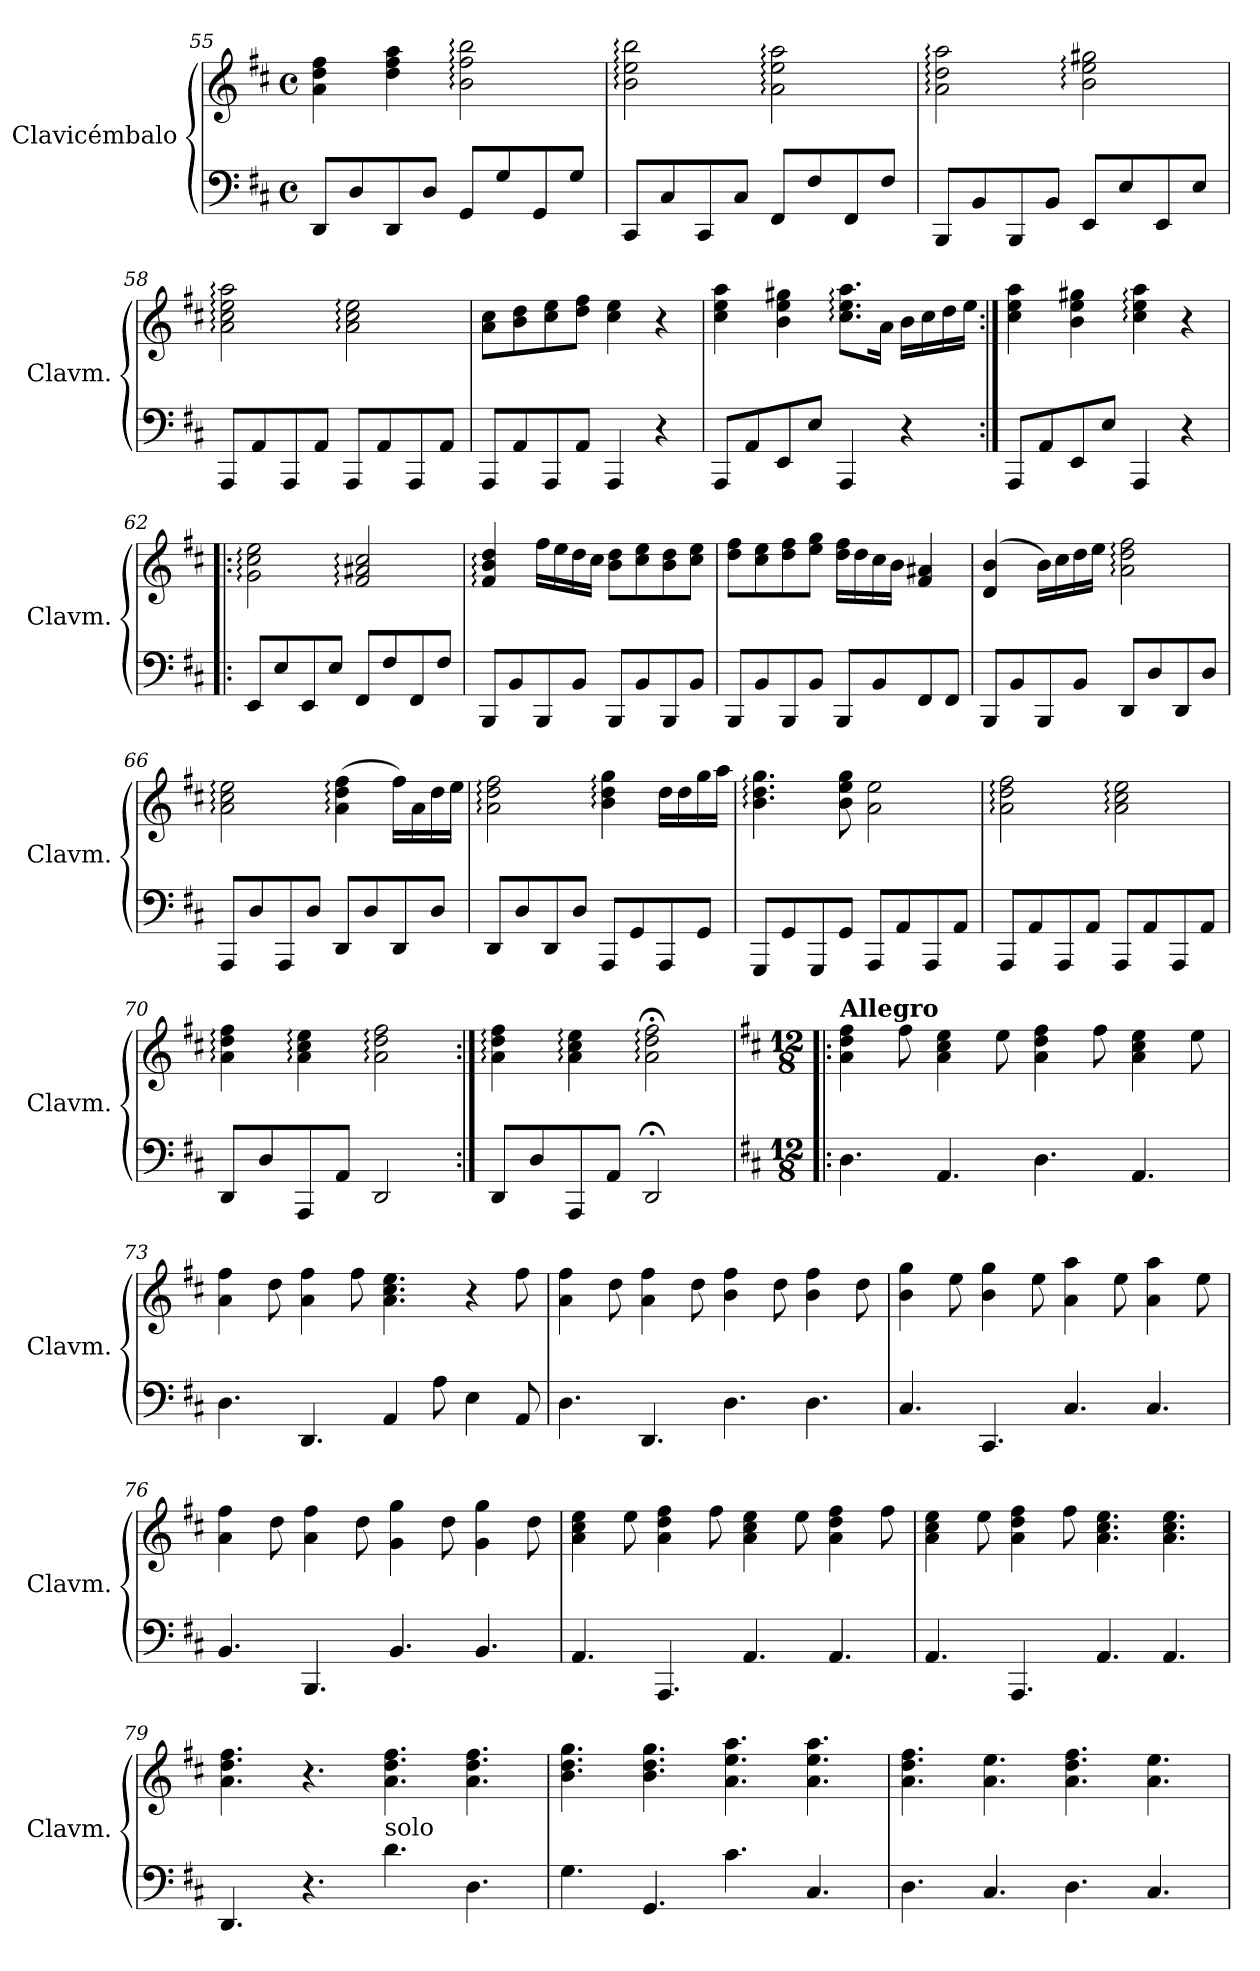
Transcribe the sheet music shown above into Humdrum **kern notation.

**kern	**kern	**dynam
*part1	*part1	*part1
*staff2	*staff1	*staff1/2
*I"Clavicémbalo	*	*
*I'Clavm.	*	*
*clefF4	*clefG2	*
*k[f#c#]	*k[f#c#]	*
*M4/4	*M4/4	*
*met(c)	*met(c)	*
=55	=55	=55
8DD/L	4a\ 4dd\ 4ff#\	.
8D/	.	.
8DD/	4dd\ 4ff#\ 4aa\	.
8D/J	.	.
8GG/L	2b\: 2ff#\: 2bb\:	.
8G/	.	.
8GG/	.	.
8G/J	.	.
=56	=56	=56
8CC#/L	2b\: 2ee\: 2bb\:	.
8C#/	.	.
8CC#/	.	.
8C#/J	.	.
8FF#/L	2a\: 2ee\: 2aa\:	.
8F#/	.	.
8FF#/	.	.
8F#/J	.	.
=57	=57	=57
8BBB/L	2a\: 2dd\: 2aa\:	.
8BB/	.	.
8BBB/	.	.
8BB/J	.	.
8EE/L	2b\: 2ee\: 2gg#X\:	.
8E/	.	.
8EE/	.	.
8E/J	.	.
=58	=58	=58
8AAA/L	2a\: 2cc#\: 2ee\: 2aa\:	.
8AA/	.	.
8AAA/	.	.
8AA/J	.	.
8AAA/L	2a\: 2cc#\: 2ee\:	.
8AA/	.	.
8AAA/	.	.
8AA/J	.	.
!!LO:LB:g=z
=59	=59	=59
8AAA/L	8a\ 8cc#\L	.
8AA/	8b\ 8dd\	.
8AAA/	8cc#\ 8ee\	.
8AA/J	8dd\ 8ff#\J	.
4AAA/	4cc#\ 4ee\	.
4r	4r	.
=60	=60	=60
8AAA/L	4cc#\ 4ee\ 4aa\	.
8AA/	.	.
8EE/	4b\ 4ee\ 4gg#X\	.
8E/J	.	.
4AAA/	8.cc#\: 8.ee\: 8.aa\:L	.
.	16a\Jk	.
4r	16b\LL	.
.	16cc#\	.
.	16dd\	.
.	16ee\JJ	.
=61:|!	=61:|!	=61:|!
8AAA/L	4cc#\ 4ee\ 4aa\	.
8AA/	.	.
8EE/	4b\ 4ee\ 4gg#X\	.
8E/J	.	.
4AAA/	4cc#\: 4ee\: 4aa\:	.
4r	4r	.
=62!|:	=62!|:	=62!|:
8EE/L	2g\: 2cc#\: 2ee\:	.
8E/	.	.
8EE/	.	.
8E/J	.	.
8FF#/L	2f#/: 2a#X/: 2cc#/:	.
8F#/	.	.
8FF#/	.	.
8F#/J	.	.
=63	=63	=63
8BBB/L	4f#/: 4b/: 4dd/:	.
8BB/	.	.
8BBB/	16ff#\LL	.
.	16ee\	.
8BB/J	16dd\	.
.	16cc#\JJ	.
8BBB/L	8b\ 8dd\L	.
8BB/	8cc#\ 8ee\	.
8BBB/	8b\ 8dd\	.
8BB/J	8cc#\ 8ee\J	.
!!LO:LB:g=z
=64	=64	=64
8BBB/L	8dd\ 8ff#\L	.
8BB/	8cc#\ 8ee\	.
8BBB/	8dd\ 8ff#\	.
8BB/J	8ee\ 8gg\J	.
8BBB/L	16dd\ 16ff#\LL	.
.	16dd\	.
8BB/	16cc#\	.
.	16b\JJ	.
8FF#/	4f#/ 4a#X/	.
8FF#/J	.	.
=65	=65	=65
8BBB/L	(4d/ 4b/	.
8BB/	.	.
8BBB/	16b\LL)	.
.	16cc#\	.
8BB/J	16dd\	.
.	16ee\JJ	.
8DD/L	2a\: 2dd\: 2ff#\:	.
8D/	.	.
8DD/	.	.
8D/J	.	.
=66	=66	=66
8AAA/L	2a\: 2cc#\: 2ee\:	.
8D/	.	.
8AAA/	.	.
8D/J	.	.
8DD/L	(4a\: 4dd\: 4ff#\:	.
8D/	.	.
8DD/	16ff#\LL)	.
.	16a\	.
8D/J	16dd\	.
.	16ee\JJ	.
=67	=67	=67
8DD/L	2a\: 2dd\: 2ff#\:	.
8D/	.	.
8DD/	.	.
8D/J	.	.
8AAA/L	4b\: 4dd\: 4gg\:	.
8GG/	.	.
8AAA/	16dd\LL	.
.	16dd\	.
8GG/J	16gg\	.
.	16aa\JJ	.
!!LO:LB:g=z
=68	=68	=68
8GGG/L	4.b\: 4.dd\: 4.gg\:	.
8GG/	.	.
8GGG/	.	.
8GG/J	8b\ 8ee\ 8gg\	.
8AAA/L	2a\ 2ee\	.
8AA/	.	.
8AAA/	.	.
8AA/J	.	.
=69	=69	=69
8AAA/L	2a\: 2dd\: 2ff#\:	.
8AA/	.	.
8AAA/	.	.
8AA/J	.	.
8AAA/L	2a\: 2cc#\: 2ee\:	.
8AA/	.	.
8AAA/	.	.
8AA/J	.	.
=70	=70	=70
8DD/L	4a\: 4dd\: 4ff#\:	.
8D/	.	.
8AAA/	4a\: 4cc#\: 4ee\:	.
8AA/J	.	.
2DD/	2a\: 2dd\: 2ff#\:	.
=71:|!	=71:|!	=71:|!
8DD/L	4a\: 4dd\: 4ff#\:	.
8D/	.	.
8AAA/	4a\: 4cc#\: 4ee\:	.
8AA/J	.	.
2DD;</	2a\;<: 2dd\;<: 2ff#\;<:	.
=72!|:	=72!|:	=72!|:
*k[f#c#]	*k[f#c#]	*
*M12/8	*M12/8	*
*	*MM190	*
!	!LO:TX:a:B:t=Allegro	!
!	!	!LO:DY:b
4.D\	4a\ 4dd\ 4ff#\	other-dynamics
.	8ff#\	.
4.AA/	4a\ 4cc#\ 4ee\	.
.	8ee\	.
4.D\	4a\ 4dd\ 4ff#\	.
.	8ff#\	.
4.AA/	4a\ 4cc#\ 4ee\	.
.	8ee\	.
!!LO:PB:g=z
=73	=73	=73
4.D\	4a\ 4ff#\	.
.	8dd\	.
4.DD/	4a\ 4ff#\	.
.	8ff#\	.
4AA/	4.a\ 4.cc#\ 4.ee\	.
8A\	.	.
4E\	4r	.
8AA/	8ff#\	.
=74	=74	=74
4.D\	4a\ 4ff#\	.
.	8dd\	.
4.DD/	4a\ 4ff#\	.
.	8dd\	.
4.D\	4b\ 4ff#\	.
.	8dd\	.
4.D\	4b\ 4ff#\	.
.	8dd\	.
=75	=75	=75
4.C#/	4b\ 4gg\	.
.	8ee\	.
4.CC#/	4b\ 4gg\	.
.	8ee\	.
4.C#/	4a\ 4aa\	.
.	8ee\	.
4.C#/	4a\ 4aa\	.
.	8ee\	.
=76	=76	=76
4.BB/	4a\ 4ff#\	.
.	8dd\	.
4.BBB/	4a\ 4ff#\	.
.	8dd\	.
4.BB/	4g\ 4gg\	.
.	8dd\	.
4.BB/	4g\ 4gg\	.
.	8dd\	.
=77	=77	=77
4.AA/	4a\ 4cc#\ 4ee\	.
.	8ee\	.
4.AAA/	4a\ 4dd\ 4ff#\	.
.	8ff#\	.
4.AA/	4a\ 4cc#\ 4ee\	.
.	8ee\	.
4.AA/	4a\ 4dd\ 4ff#\	.
.	8ff#\	.
!!LO:LB:g=z
=78	=78	=78
4.AA/	4a\ 4cc#\ 4ee\	.
.	8ee\	.
4.AAA/	4a\ 4dd\ 4ff#\	.
.	8ff#\	.
4.AA/	4.a\ 4.cc#\ 4.ee\	.
4.AA/	4.a\ 4.cc#\ 4.ee\	.
=79	=79	=79
4.DD/	4.a\ 4.dd\ 4.ff#\	.
4.r	4.r	.
!LO:TX:a:t=solo	!	!
4.d\	4.a\ 4.dd\ 4.ff#\	.
4.D\	4.a\ 4.dd\ 4.ff#\	.
=80	=80	=80
4.G\	4.b\ 4.dd\ 4.gg\	.
4.GG/	4.b\ 4.dd\ 4.gg\	.
4.c#\	4.a\ 4.ee\ 4.aa\	.
4.C#/	4.a\ 4.ee\ 4.aa\	.
=81	=81	=81
4.D\	4.a\ 4.dd\ 4.ff#\	.
4.C#/	4.a\ 4.ee\	.
4.D\	4.a\ 4.dd\ 4.ff#\	.
4.C#/	4.a\ 4.ee\	.
=	=	=
*-	*-	*-
